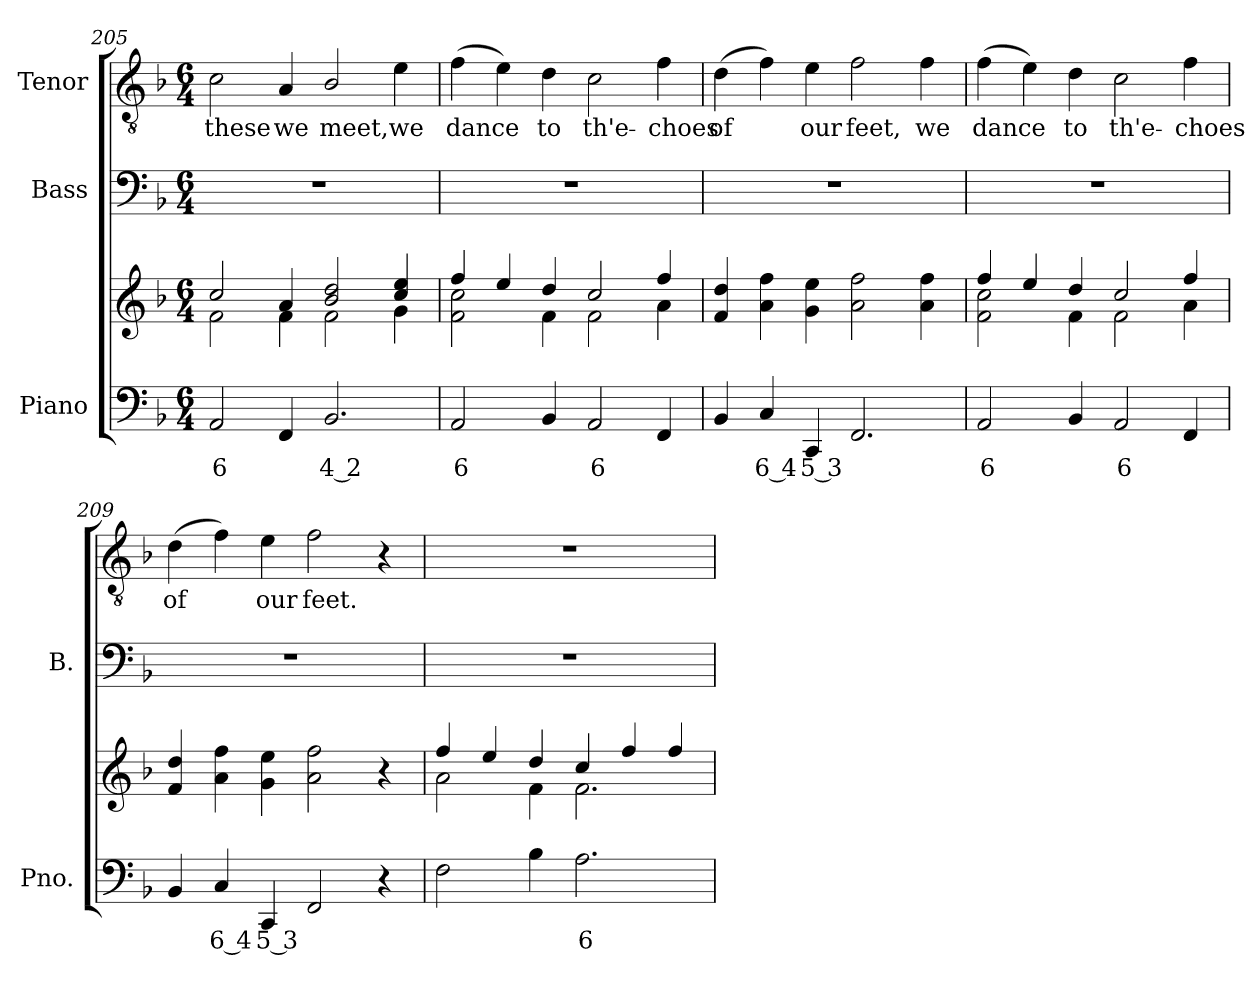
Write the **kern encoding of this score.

**kern	**text	**kern	**kern	**kern	**text
*part3	*part3	*part3	*part2	*part1	*part1
*staff4	*staff4	*staff3	*staff2	*staff1	*staff1
*I"Piano	*	*	*I"Bass	*I"Tenor	*
*I'Pno.	*	*	*I'B.	*	*
!!LO:LB:g=z
*clefF4	*	*clefG2	*clefF4	*clefGv2	*
*	*	*	*	*ITrd7c12	*
*k[b-]	*	*k[b-]	*k[b-]	*k[b-]	*
*F:	*	*F:	*F:	*F:	*
*M6/4	*	*M6/4	*M6/4	*M6/4	*
=205	=205	=205	=205	=205	=205
!	!LO:LY:b:color=#000000	!	!LO:N:vis=1	!	!
*	*	*^	*	*	*
!	!	!	!	!	!	!LO:LY:b:color=#000000
2AAi/	6	2cci/	2fi\	1.r	2Ci\	these
!	!	!	!	!	!	!LO:LY:b:color=#000000
4FFi/	.	4ai/	4fi\	.	4AAi/	we
!	!LO:LY:b:color=#000000	!	!	!	!	!
!	!	!	!	!	!	!LO:LY:b:color=#000000
2.BB-i/	4 2	2b-i/ 2ddi	2fi\	.	2BB-i/	meet,
!	!	!	!	!	!	!LO:LY:b:color=#000000
.	.	4cci/ 4eei	4gi\	.	4Ei\	we
=206	=206	=206	=206	=206	=206	=206
!	!LO:LY:b:color=#000000	!	!	!LO:N:vis=1	!	!
!	!	!	!	!	!	!LO:LY:b:color=#000000
2AAi/	6	4ffi/	2fi\ 2cci	1.r	(4Fi\	dance
.	.	4eei/	.	.	4Ei\)	.
!	!	!	!	!	!	!LO:LY:b:color=#000000
4BB-i/	.	4ddi/	4fi\	.	4Di\	to
!	!LO:LY:b:color=#000000	!	!	!	!	!
!	!	!	!	!	!	!LO:LY:b:color=#000000
2AAi/	6	2cci/	2fi\	.	2Ci\	th'e-
!	!	!	!	!	!	!LO:LY:b:color=#000000
4FFi/	.	4ffi/	4ai\	.	4Fi\	-choes
=207	=207	=207	=207	=207	=207	=207
!	!	!	!	!LO:N:vis=1	!	!
!	!	!	!	!	!	!LO:LY:b:color=#000000
4BB-i/	.	4fi/ 4ddi	1.ryy	1.r	(4Di\	of
!	!LO:LY:b:color=#000000	!	!	!	!	!
4Ci/	6 4	4ai\ 4ffi	.	.	4Fi\)	.
!	!LO:LY:b:color=#000000	!	!	!	!	!
!	!	!	!	!	!	!LO:LY:b:color=#000000
4CCi/	5 3	4gi\ 4eei	.	.	4Ei\	our
!	!	!	!	!	!	!LO:LY:b:color=#000000
2.FFi/	.	2ai\ 2ffi	.	.	2Fi\	feet,
!	!	!	!	!	!	!LO:LY:b:color=#000000
.	.	4ai\ 4ffi	.	.	4Fi\	we
=208	=208	=208	=208	=208	=208	=208
!	!LO:LY:b:color=#000000	!	!	!LO:N:vis=1	!	!
!	!	!	!	!	!	!LO:LY:b:color=#000000
2AAi/	6	4ffi/	2fi\ 2cci	1.r	(4Fi\	dance
.	.	4eei/	.	.	4Ei\)	.
!	!	!	!	!	!	!LO:LY:b:color=#000000
4BB-i/	.	4ddi/	4fi\	.	4Di\	to
!	!LO:LY:b:color=#000000	!	!	!	!	!
!	!	!	!	!	!	!LO:LY:b:color=#000000
2AAi/	6	2cci/	2fi\	.	2Ci\	th'e-
!	!	!	!	!	!	!LO:LY:b:color=#000000
4FFi/	.	4ffi/	4ai\	.	4Fi\	-choes
=209	=209	=209	=209	=209	=209	=209
!	!	!	!	!LO:N:vis=1	!	!
*	*	*v	*v	*	*	*
*	*	*^	*	*	*
!	!	!	!	!	!	!LO:LY:b:color=#000000
*	*	*v	*v	*	*	*
4BB-i/	.	4fi/ 4ddi	1.r	(4Di\	of
!	!LO:LY:b:color=#000000	!	!	!	!
4Ci/	6 4	4ai\ 4ffi	.	4Fi\)	.
!	!LO:LY:b:color=#000000	!	!	!	!
!	!	!	!	!	!LO:LY:b:color=#000000
4CCi/	5 3	4gi\ 4eei	.	4Ei\	our
!	!	!	!	!	!LO:LY:b:color=#000000
2FFi/	.	2ai\ 2ffi	.	2Fi\	feet.
4r	.	4r	.	4r	.
!!LO:LB:g=z
=210	=210	=210	=210	=210	=210
*	*	*^	*	*	*
!	!	!	!	!LO:N:vis=1	!LO:N:vis=1	!
2Fi\	.	4ffi/	2ai\	1.r	1.r	.
.	.	4eei/	.	.	.	.
4B-i\	.	4ddi/	4fi\	.	.	.
!	!LO:LY:b:color=#000000	!	!	!	!	!
2.Ai\	6	4cci/	2.fi\	.	.	.
.	.	4ffi/	.	.	.	.
.	.	4ffi/	.	.	.	.
*	*	*v	*v	*	*	*
=	=	=	=	=	=
*-	*-	*-	*-	*-	*-
